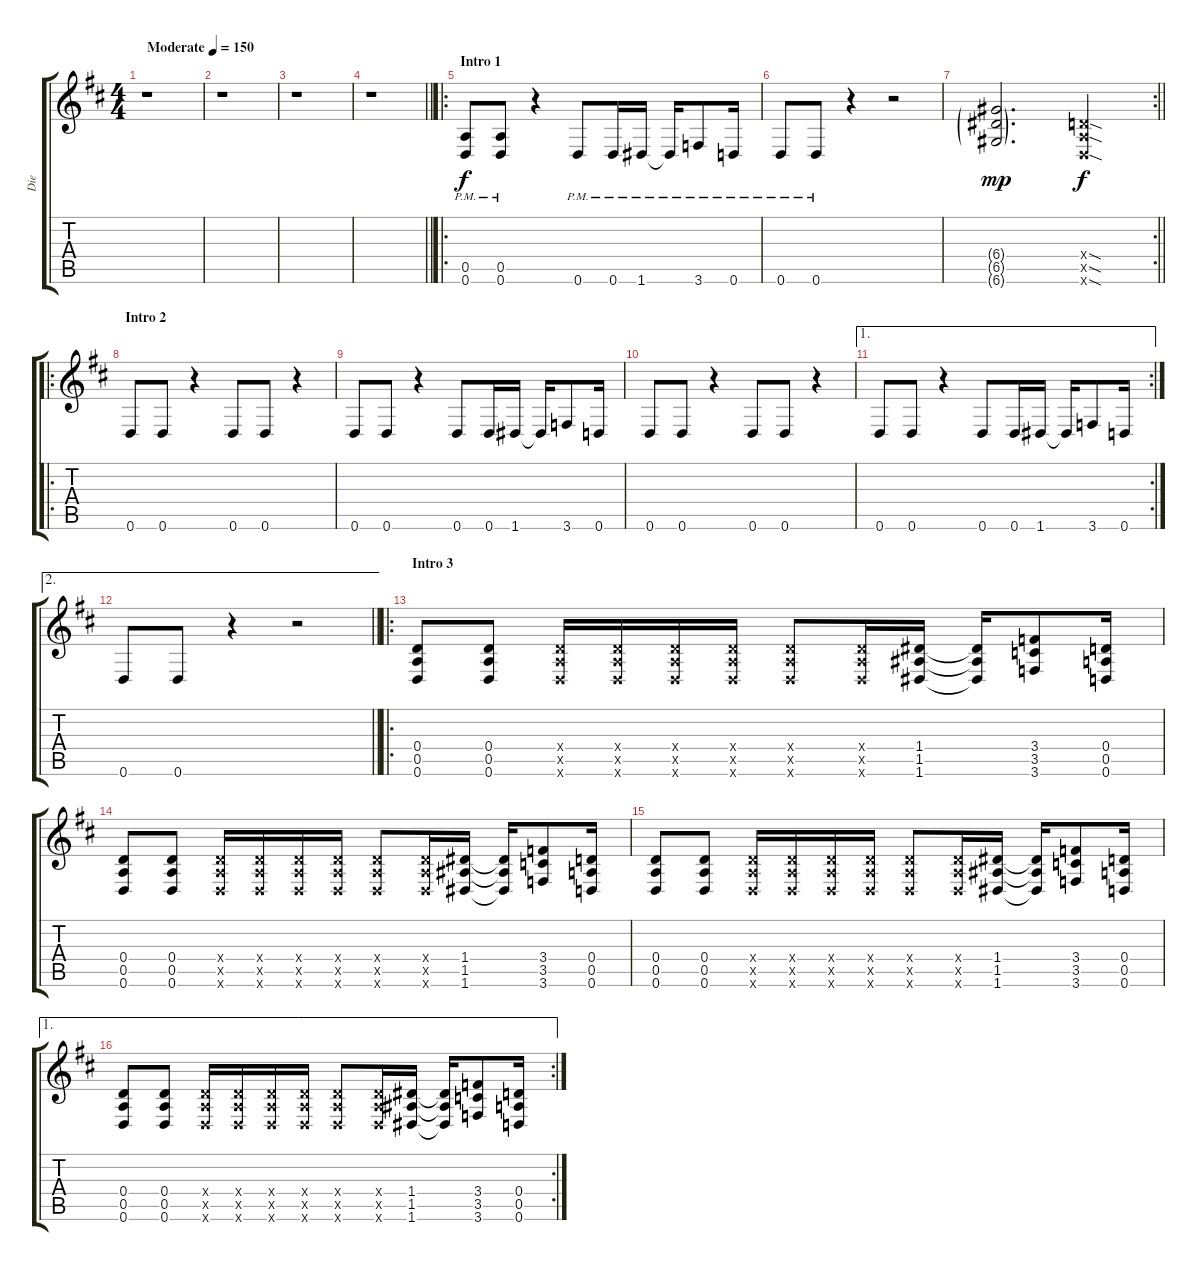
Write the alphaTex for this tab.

\track ("Die" "Die") {instrument distortionguitar}
\staff {score tabs}
\tuning (E4 B3 G3 D3 A2 D2) {hide}
\ts (4 4)
\tempo (150 "Moderate")
\clef g2
\ks d
r.1{dy f instrument distortionguitar} |
r.1 |
r.1 |
\barLineRight lightlight
r.1 |
\ro
\section ("" "Intro 1")
(0.5{pm} 0.6{pm}).8 (0.5{pm} 0.6{pm}).8 r.4 0.6{pm}.8 0.6{pm}.16 1.6{pm}.16 1.6{pm t}.16 3.6{pm}.8 0.6{pm}.16 |
0.6{pm}.8 0.6{pm}.8 r.4 r.2 |
\rc 2
\barLineRight lightlight
(6.4{g} 6.5{g} 6.6{g}).2{d dy mp} (0.4{sod x} 0.5{sod x} 0.6{sod x}).4{dy f} |
\ro
\section ("" "Intro 2")
0.6.8 0.6.8 r.4 0.6.8 0.6.8 r.4 |
0.6.8 0.6.8 r.4 0.6.8 0.6.16 1.6.16 1.6{t}.16 3.6.8 0.6.16 |
0.6.8 0.6.8 r.4 0.6.8 0.6.8 r.4 |
\ae 1
\rc 2
0.6.8 0.6.8 r.4 0.6.8 0.6.16 1.6.16 1.6{t}.16 3.6.8 0.6.16 |
\ae 2
\barLineRight lightlight
0.6.8 0.6.8 r.4 r.2 |
\ro
\section ("" "Intro 3")
(0.4 0.5 0.6).8 (0.4 0.5 0.6).8 (0.4{x} 0.5{x} 0.6{x}).16 (0.4{x} 0.5{x} 0.6{x}).16 (0.4{x} 0.5{x} 0.6{x}).16 (0.4{x} 0.5{x} 0.6{x}).16 (0.4{x} 0.5{x} 0.6{x}).8 (0.4{x} 0.5{x} 0.6{x}).16 (1.4 1.5 1.6).16 (1.4{t} 1.5{t} 1.6{t}).16 (3.4 3.5 3.6).8 (0.4 0.5 0.6).16 |
(0.4 0.5 0.6).8 (0.4 0.5 0.6).8 (0.4{x} 0.5{x} 0.6{x}).16 (0.4{x} 0.5{x} 0.6{x}).16 (0.4{x} 0.5{x} 0.6{x}).16 (0.4{x} 0.5{x} 0.6{x}).16 (0.4{x} 0.5{x} 0.6{x}).8 (0.4{x} 0.5{x} 0.6{x}).16 (1.4 1.5 1.6).16 (1.4{t} 1.5{t} 1.6{t}).16 (3.4 3.5 3.6).8 (0.4 0.5 0.6).16 |
(0.4 0.5 0.6).8 (0.4 0.5 0.6).8 (0.4{x} 0.5{x} 0.6{x}).16 (0.4{x} 0.5{x} 0.6{x}).16 (0.4{x} 0.5{x} 0.6{x}).16 (0.4{x} 0.5{x} 0.6{x}).16 (0.4{x} 0.5{x} 0.6{x}).8 (0.4{x} 0.5{x} 0.6{x}).16 (1.4 1.5 1.6).16 (1.4{t} 1.5{t} 1.6{t}).16 (3.4 3.5 3.6).8 (0.4 0.5 0.6).16 |
\ae 1
\rc 2
(0.4 0.5 0.6).8 (0.4 0.5 0.6).8 (0.4{x} 0.5{x} 0.6{x}).16 (0.4{x} 0.5{x} 0.6{x}).16 (0.4{x} 0.5{x} 0.6{x}).16 (0.4{x} 0.5{x} 0.6{x}).16 (0.4{x} 0.5{x} 0.6{x}).8 (0.4{x} 0.5{x} 0.6{x}).16 (1.4 1.5 1.6).16 (1.4{t} 1.5{t} 1.6{t}).16 (3.4 3.5 3.6).8 (0.4 0.5 0.6).16
